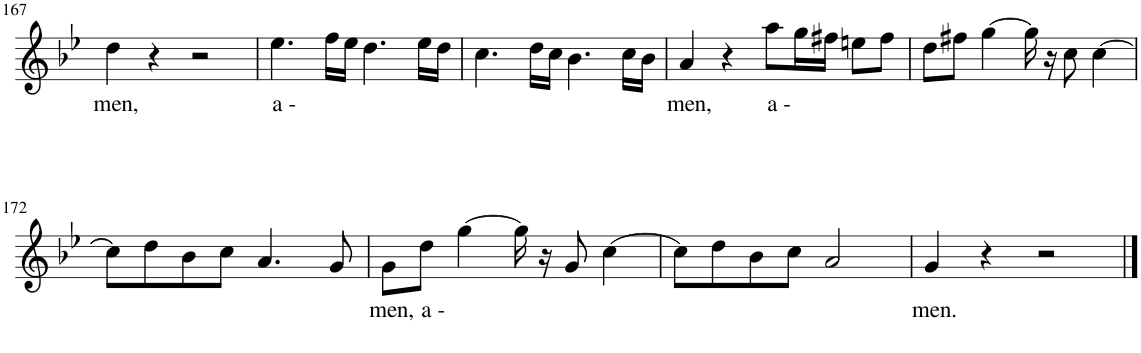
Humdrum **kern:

**kern	**text
*part1	*part1
*staff1	*staff1
*I"Soprano, Soprano I	*
*I'S.	*
!!LO:PB:g=z
*clefG2	*
*k[b-e-]	*
*M4/4	*
*met(c)	*
=167	=167
!	!LO:LY:b
4dd\	men,
4r	.
2r	.
=168	=168
!	!LO:LY:b
4.ee-\	a -
16ff\LL	.
16ee-\JJ	.
4.dd\	.
16ee-\LL	.
16dd\JJ	.
=169	=169
4.cc\	.
16dd\LL	.
16cc\JJ	.
4.b-\	.
16cc\LL	.
16b-\JJ	.
=170	=170
!	!LO:LY:b
4a/	men,
4r	.
!	!LO:LY:b
8aa\L	a -
16gg\L	.
16ff#X\JJ	.
8een\L	.
8ff#\J	.
=171	=171
8dd\L	.
8ff#X\J	.
[4gg\	.
16gg\]	.
16r	.
8cc\	.
[4cc\	.
!!LO:LB:g=z
=172	=172
8cc\L]	.
8dd\	.
8b-\	.
8cc\J	.
4.a/	.
8g/	.
=173	=173
!	!LO:LY:b
8g\L	men,
!	!LO:LY:b
8dd\J	a -
[4gg\	.
16gg\]	.
16r	.
8g/	.
[4cc\	.
=174	=174
8cc\L]	.
8dd\	.
8b-\	.
8cc\J	.
2a/	.
=175	=175
!	!LO:LY:b
4g/	men.
4r	.
2r	.
==	==
*-	*-
